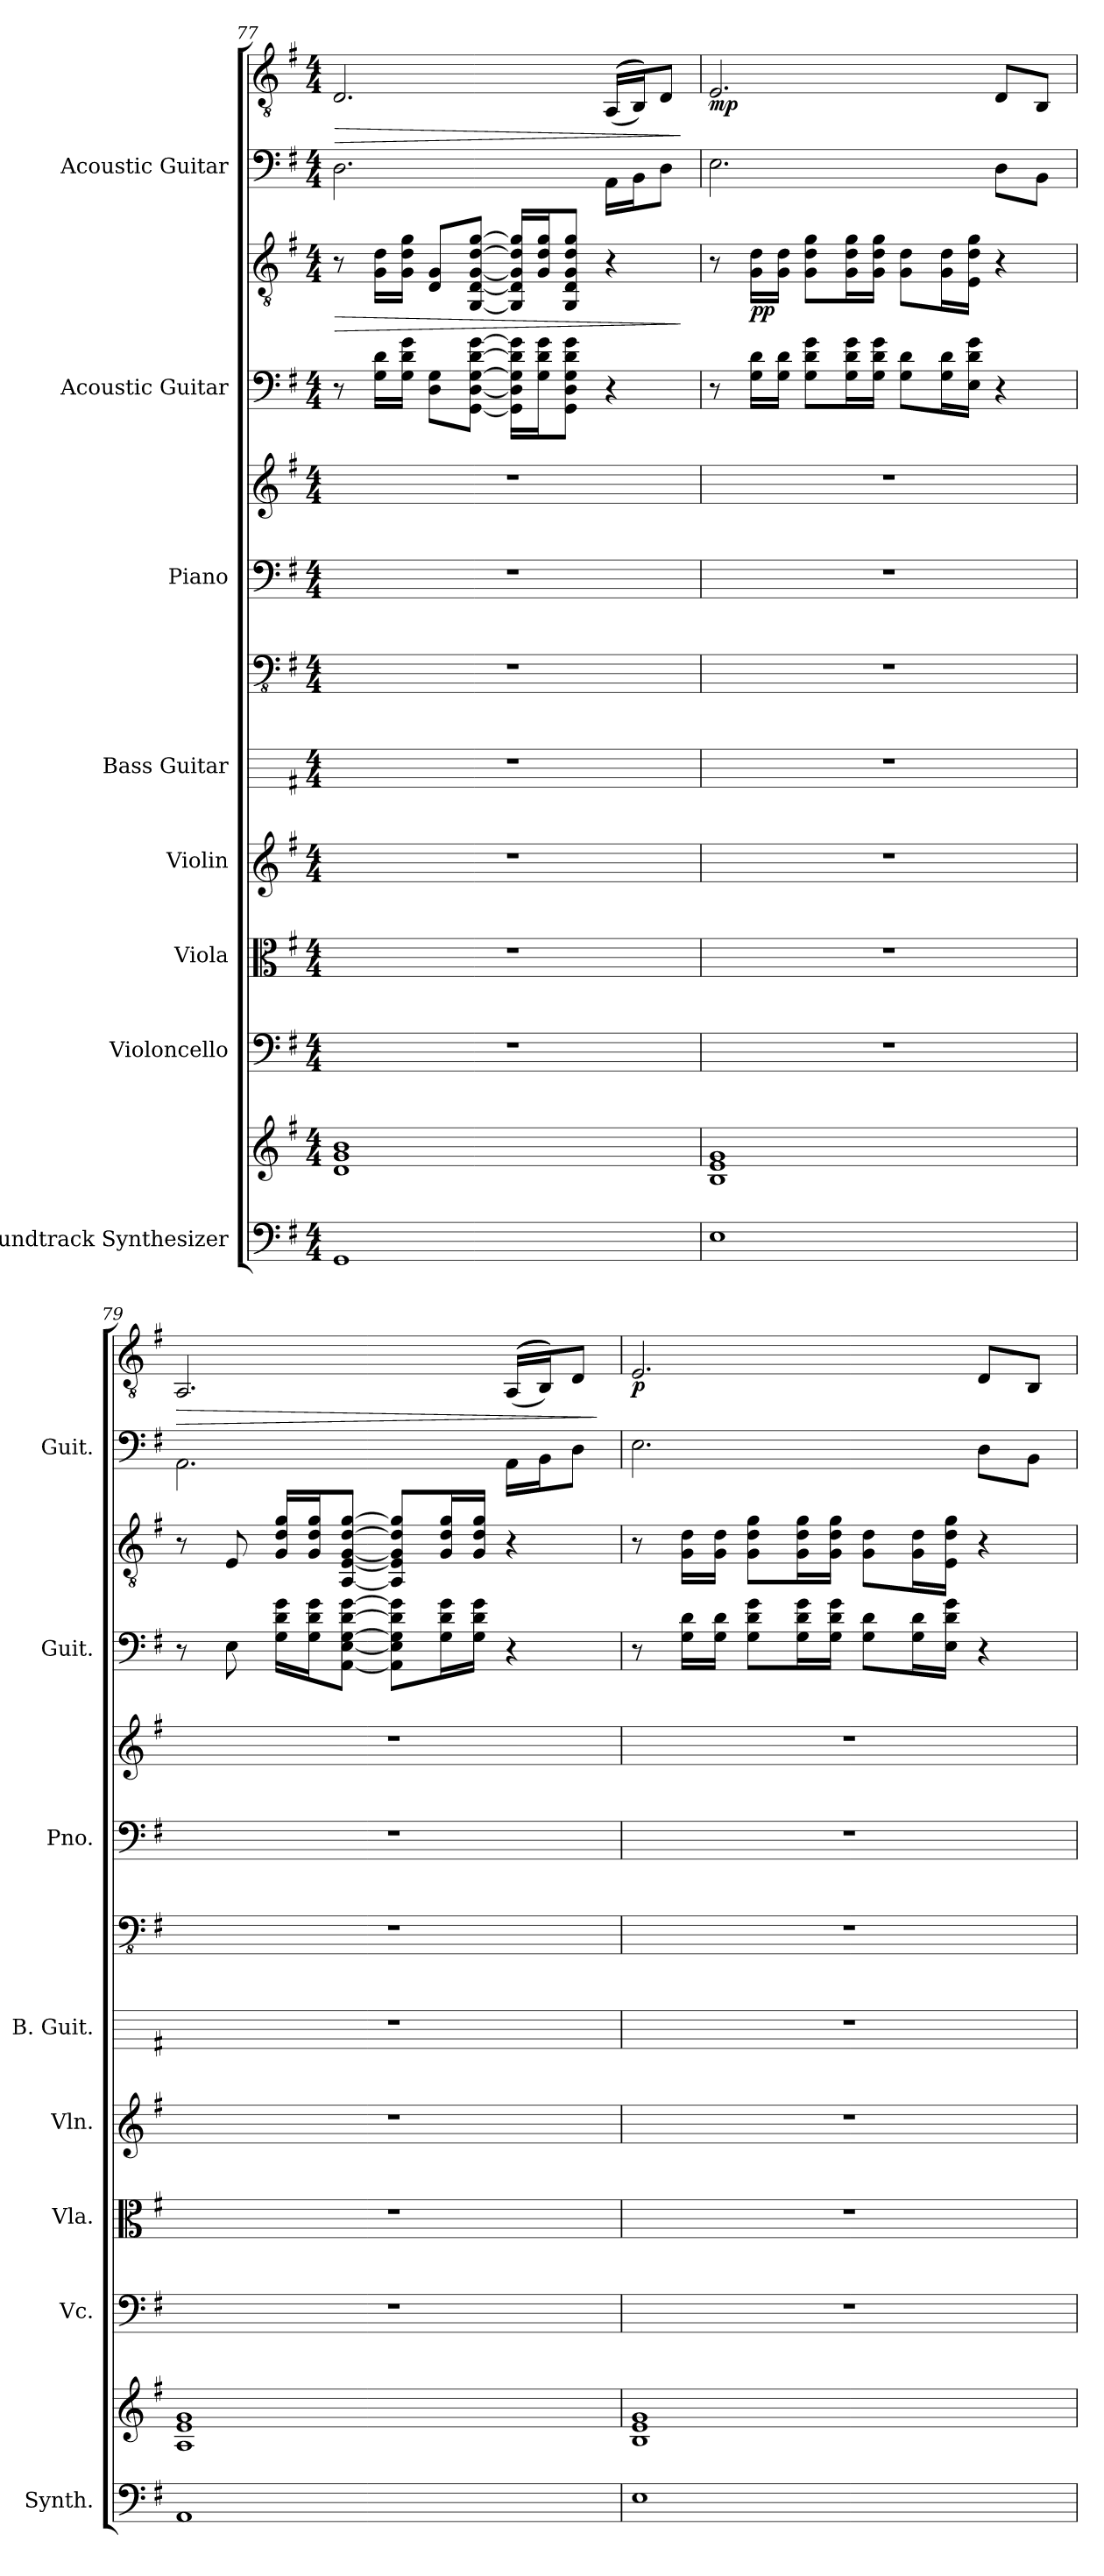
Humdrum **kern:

**kern	**kern	**kern	**kern	**kern	**kern	**kern	**kern	**kern	**kern	**kern	**dynam	**kern	**kern	**dynam
*part8	*part8	*part7	*part6	*part5	*part4	*part4	*part3	*part3	*part2	*part2	*part2	*part1	*part1	*part1
*staff13	*staff12	*staff11	*staff10	*staff9	*staff8	*staff7	*staff6	*staff5	*staff4	*staff3	*staff3/4	*staff2	*staff1	*staff1/2
*I"Soundtrack Synthesizer	*	*I"Violoncello	*I"Viola	*I"Violin	*I"Bass Guitar	*	*I"Piano	*	*I"Acoustic Guitar	*	*	*I"Acoustic Guitar	*	*
*I'Synth.	*	*I'Vc.	*I'Vla.	*I'Vln.	*I'B. Guit.	*	*I'Pno.	*	*I'Guit.	*	*	*I'Guit.	*	*
!!LO:PB:g=z
*clefF4	*clefG2	*clefF4	*clefC3	*clefG2	*	*clefFv4	*clefF4	*clefG2	*	*clefGv2	*	*	*clefGv2	*
*k[f#]	*k[f#]	*k[f#]	*k[f#]	*k[f#]	*k[f#]	*k[f#]	*k[f#]	*k[f#]	*k[f#]	*k[f#]	*	*k[f#]	*k[f#]	*
*M4/4	*M4/4	*M4/4	*M4/4	*M4/4	*M4/4	*M4/4	*M4/4	*M4/4	*M4/4	*M4/4	*	*M4/4	*M4/4	*
=77	=77	=77	=77	=77	=77	=77	=77	=77	=77	=77	=77	=77	=77	=77
!	!	!	!	!	!	!	!	!	!	!	!LO:HP:b	!	!	!LO:HP:b
1GG	1d 1g 1b	1r	1r	1r	1r	1r	1r	1r	8r	8r	>	2.D\	2.D/	>
.	.	.	.	.	.	.	.	.	16G\ 16d\LL	16G\ 16d\LL	.	.	.	.
.	.	.	.	.	.	.	.	.	16G\ 16d\ 16g\JJ	16G\ 16d\ 16g\JJ	.	.	.	.
.	.	.	.	.	.	.	.	.	8D\ 8G\L	8D/ 8G/L	.	.	.	.
.	.	.	.	.	.	.	.	.	[8GG\ [8D\ [8G\ [8d\ [8g\J	[8GG/ [8D/ [8G/ [8d/ [8g/J	.	.	.	.
.	.	.	.	.	.	.	.	.	16GG\] 16D\] 16G\] 16d\] 16g\]LL	16GG/] 16D/] 16G/] 16d/] 16g/]LL	.	.	.	.
.	.	.	.	.	.	.	.	.	16G\ 16d\ 16g\J	16G/ 16d/ 16g/J	.	.	.	.
.	.	.	.	.	.	.	.	.	8GG\ 8D\ 8G\ 8d\ 8g\J	8GG/ 8D/ 8G/ 8d/ 8g/J	.	.	.	.
.	.	.	.	.	.	.	.	.	4r	4r	.	16AA\LL	((((16AA/LL	.
.	.	.	.	.	.	.	.	.	.	.	.	16BB\J	16BB/J))))	.
.	.	.	.	.	.	.	.	.	.	.	.	8D\J	8D/J	.
.	.	.	.	.	.	.	.	.	.	.	]	.	.	]
=78	=78	=78	=78	=78	=78	=78	=78	=78	=78	=78	=78	=78	=78	=78
!	!	!	!	!	!	!	!	!	!	!	!	!	!	!LO:DY:b
1E	1B 1e 1g	1r	1r	1r	1r	1r	1r	1r	8r	8r	.	2.E\	2.E/	mp
!	!	!	!	!	!	!	!	!	!	!	!LO:DY:b	!	!	!
.	.	.	.	.	.	.	.	.	16G\ 16d\LL	16G\ 16d\LL	pp	.	.	.
.	.	.	.	.	.	.	.	.	16G\ 16d\JJ	16G\ 16d\JJ	.	.	.	.
.	.	.	.	.	.	.	.	.	8G\ 8d\ 8g\L	8G\ 8d\ 8g\L	.	.	.	.
.	.	.	.	.	.	.	.	.	16G\ 16d\ 16g\L	16G\ 16d\ 16g\L	.	.	.	.
.	.	.	.	.	.	.	.	.	16G\ 16d\ 16g\JJ	16G\ 16d\ 16g\JJ	.	.	.	.
.	.	.	.	.	.	.	.	.	8G\ 8d\L	8G\ 8d\L	.	.	.	.
.	.	.	.	.	.	.	.	.	16G\ 16d\L	16G\ 16d\L	.	.	.	.
.	.	.	.	.	.	.	.	.	16E\ 16d\ 16g\JJ	16E\ 16d\ 16g\JJ	.	.	.	.
.	.	.	.	.	.	.	.	.	4r	4r	.	8D\L	8D/L	.
.	.	.	.	.	.	.	.	.	.	.	.	8BB\J	8BB/J	.
=79	=79	=79	=79	=79	=79	=79	=79	=79	=79	=79	=79	=79	=79	=79
!	!	!	!	!	!	!	!	!	!	!	!	!	!	!LO:HP:b
1AA	1A 1e 1g	1r	1r	1r	1r	1r	1r	1r	8r	8r	.	2.AA\	2.AA/	>
.	.	.	.	.	.	.	.	.	8E\	8E/	.	.	.	.
.	.	.	.	.	.	.	.	.	16G\ 16d\ 16g\LL	16G/ 16d/ 16g/LL	.	.	.	.
.	.	.	.	.	.	.	.	.	16G\ 16d\ 16g\J	16G/ 16d/ 16g/J	.	.	.	.
.	.	.	.	.	.	.	.	.	[8AA\ [8E\ [8G\ [8d\ [8g\J	[8AA/ [8E/ [8G/ [8d/ [8g/J	.	.	.	.
.	.	.	.	.	.	.	.	.	8AA\] 8E\] 8G\] 8d\] 8g\]L	8AA/] 8E/] 8G/] 8d/] 8g/]L	.	.	.	.
.	.	.	.	.	.	.	.	.	16G\ 16d\ 16g\L	16G/ 16d/ 16g/L	.	.	.	.
.	.	.	.	.	.	.	.	.	16G\ 16d\ 16g\JJ	16G/ 16d/ 16g/JJ	.	.	.	.
.	.	.	.	.	.	.	.	.	4r	4r	.	16AA\LL	((((16AA/LL	.
.	.	.	.	.	.	.	.	.	.	.	.	16BB\J	16BB/J))))	.
.	.	.	.	.	.	.	.	.	.	.	.	8D\J	8D/J	.
.	.	.	.	.	.	.	.	.	.	.	.	.	.	]
!!LO:PB:g=z
=80	=80	=80	=80	=80	=80	=80	=80	=80	=80	=80	=80	=80	=80	=80
!	!	!	!	!	!	!	!	!	!	!	!	!	!	!LO:DY:b
1E	1B 1e 1g	1r	1r	1r	1r	1r	1r	1r	8r	8r	.	2.E\	2.E/	p
.	.	.	.	.	.	.	.	.	16G\ 16d\LL	16G\ 16d\LL	.	.	.	.
.	.	.	.	.	.	.	.	.	16G\ 16d\JJ	16G\ 16d\JJ	.	.	.	.
.	.	.	.	.	.	.	.	.	8G\ 8d\ 8g\L	8G\ 8d\ 8g\L	.	.	.	.
.	.	.	.	.	.	.	.	.	16G\ 16d\ 16g\L	16G\ 16d\ 16g\L	.	.	.	.
.	.	.	.	.	.	.	.	.	16G\ 16d\ 16g\JJ	16G\ 16d\ 16g\JJ	.	.	.	.
.	.	.	.	.	.	.	.	.	8G\ 8d\L	8G\ 8d\L	.	.	.	.
.	.	.	.	.	.	.	.	.	16G\ 16d\L	16G\ 16d\L	.	.	.	.
.	.	.	.	.	.	.	.	.	16E\ 16d\ 16g\JJ	16E\ 16d\ 16g\JJ	.	.	.	.
.	.	.	.	.	.	.	.	.	4r	4r	.	8D\L	8D/L	.
.	.	.	.	.	.	.	.	.	.	.	.	8BB\J	8BB/J	.
=	=	=	=	=	=	=	=	=	=	=	=	=	=	=
*-	*-	*-	*-	*-	*-	*-	*-	*-	*-	*-	*-	*-	*-	*-
